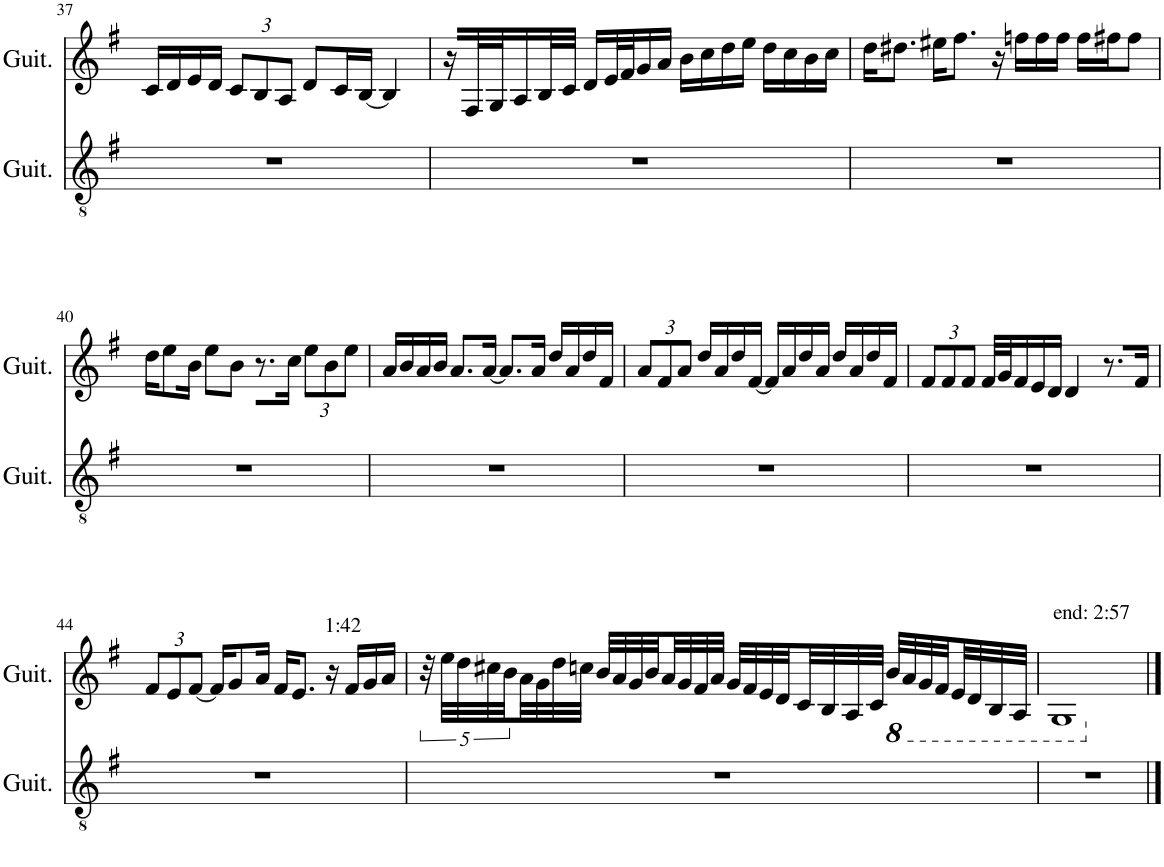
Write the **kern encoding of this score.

**kern	**kern
*part2	*part1
*staff2	*staff1
*I"Classical Guitar	*I"Classical Guitar
*I'Guit.	*I'Guit.
!!LO:PB:g=z
*clefGv2	*clefG2
*k[f#]	*k[f#]
*M4/4	*M4/4
=37	=37
1r	16c/LL
.	16d/
.	16e/
.	16d/JJ
*	*Xbrackettup
.	12c/L
.	12B/
.	12A/J
.	8d/L
.	16c/L
.	[16B/JJ
.	4B/]
=38	=38
1r	16r
.	32F#/L
.	32G/J
.	16A/
.	32B/L
.	32c/JJJ
.	16d/LL
.	32e/L
.	32f#/J
.	16g/
.	16a/JJ
.	16b\LL
.	16cc\
.	16dd\
.	16ee\JJ
.	16dd\LL
.	16cc\
.	16b\
.	16cc\JJ
=39	=39
1r	16dd\KL
.	8.dd#X\J
.	16ee#X\KL
.	8.ff#\J
.	16r
.	16ffn\LL
.	16ff\
.	16ff\JJ
.	16ff\LL
.	16ff#X\J
.	8ff#\J
!!LO:LB:g=z
=40	=40
1r	16dd\KL
.	8ee\
.	16b\Jk
.	8ee\L
.	8b\J
.	8.r
.	16cc\Jk
.	12ee\L
.	12b\
.	12ee\J
=41	=41
1r	16a/LL
.	16b/
.	16a/
.	16b/JJ
.	8.a/L
.	[16a/Jk
.	8.a/L]
.	16a/Jk
.	16dd/LL
.	16a/
.	16dd/
.	16f#/JJ
=42	=42
1r	12a/L
.	12f#/
.	12a/J
.	16dd/LL
.	16a/
.	16dd/
.	[16f#/JJ
.	16f#/LL]
.	16a/
.	16dd/
.	16a/JJ
.	16dd/LL
.	16a/
.	16dd/
.	16f#/JJ
=43	=43
1r	12f#/L
.	12f#/
.	12f#/J
.	32f#/LLL
.	32g/J
.	16f#/
.	16e/
.	16d/JJ
.	4d/
.	8.r
.	16f#/Jk
!!LO:LB:g=z
=44	=44
1r	12f#/L
.	12e/
.	[12f#/J
.	16f#/KL]
.	8g/
.	16a/Jk
.	16f#/KL
.	8.e/J
!	!LO:TX:a:t=1&colon;42
.	16r
.	16f#/LL
.	16g/
.	16a/JJ
=45	=45
*	*brackettup
1r	40r
.	40ee\LLL
.	40dd\
.	40cc#X\
.	40b\
.	32a\
.	32g\
.	32dd\
.	32ccn\JJJ
.	32b/LLL
.	32a/
.	32g/
.	32b/
.	32a/
.	32g/
.	32f#/
.	32a/JJJ
.	32g/LLL
.	32f#/
.	32e/
.	32d/
.	32c/
.	32B/
.	32A/
.	32c/JJJ
*	*8ba
.	32B/LLL
.	32A/
.	32G/
.	32F#/
.	32E/
.	32D/
.	32BB/
.	32AA/JJJ
=46	=46
!	!LO:TX:a:t=end&colon; 2&colon;57
1r	1GG
*	*X8ba
==	==
*-	*-
